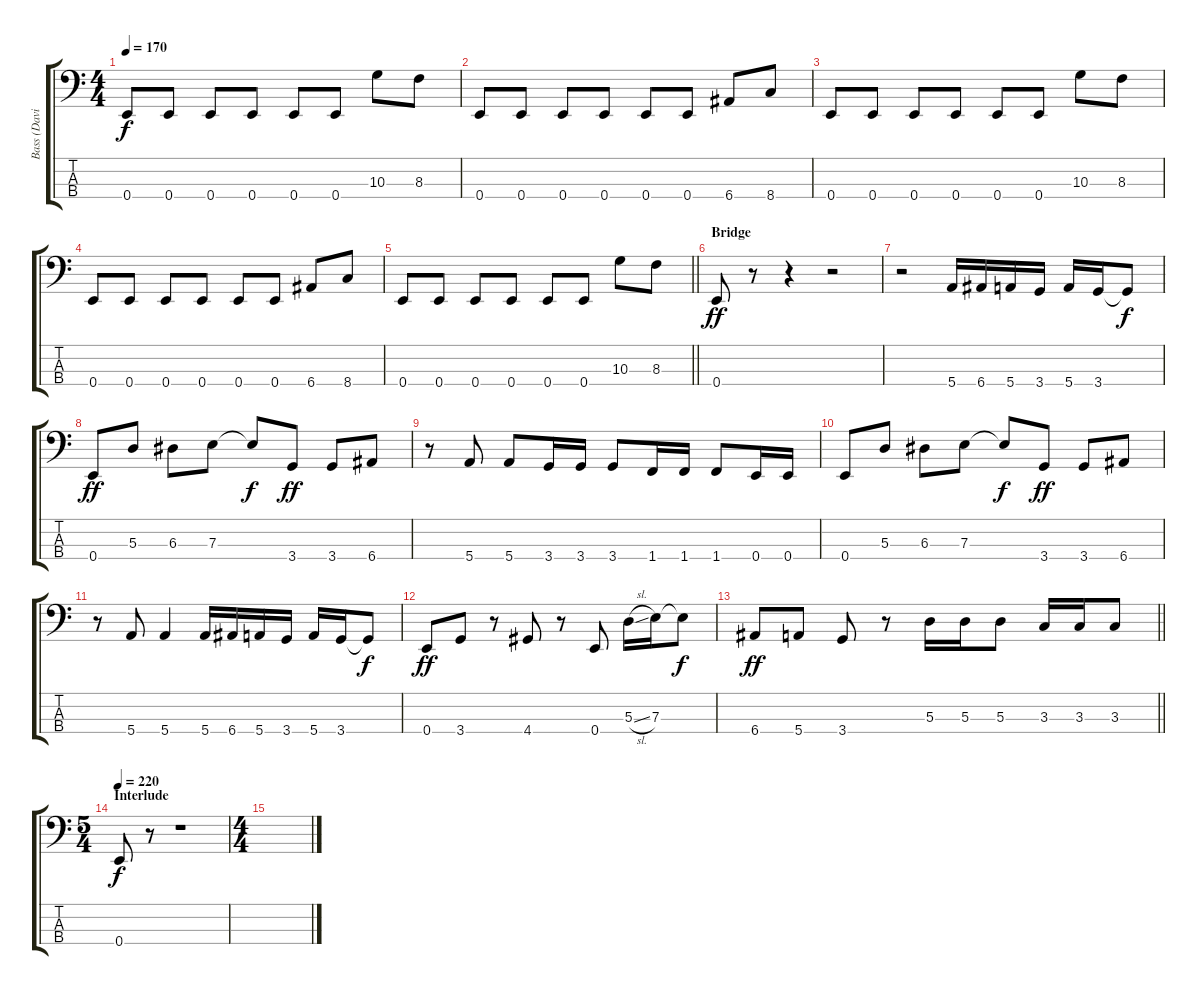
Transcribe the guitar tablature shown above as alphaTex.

\track ("Bass (David Ellefson)" "Bass (Davi") {instrument electricbasspick}
\staff {score tabs}
\tuning (G2 D2 A1 E1) {hide}
\ts (4 4)
\tempo 170
\clef f4
\ks c
0.4.8{dy f} 0.4.8 0.4.8 0.4.8 0.4.8 0.4.8 10.3.8 8.3.8 |
0.4.8 0.4.8 0.4.8 0.4.8 0.4.8 0.4.8 6.4.8 8.4.8 |
0.4.8 0.4.8 0.4.8 0.4.8 0.4.8 0.4.8 10.3.8 8.3.8 |
0.4.8 0.4.8 0.4.8 0.4.8 0.4.8 0.4.8 6.4.8 8.4.8 |
\barLineRight lightlight
0.4.8 0.4.8 0.4.8 0.4.8 0.4.8 0.4.8 10.3.8 8.3.8 |
\section ("" "Bridge")
0.4.8{dy ff} r.8 r.4 r.2 |
r.2 5.4.16 6.4.16 5.4.16 3.4.16 5.4.16 3.4.16 3.4{t}.8{dy f} |
0.4.8{dy ff} 5.3.8 6.3.8 7.3.8 7.3{t}.8{dy f} 3.4.8{dy ff} 3.4.8 6.4.8 |
r.8 5.4.8 5.4.8 3.4.16 3.4.16 3.4.8 1.4.16 1.4.16 1.4.8 0.4.16 0.4.16 |
0.4.8 5.3.8 6.3.8 7.3.8 7.3{t}.8{dy f} 3.4.8{dy ff} 3.4.8 6.4.8 |
r.8 5.4.8 5.4.4 5.4.16 6.4.16 5.4.16 3.4.16 5.4.16 3.4.16 3.4{t}.8{dy f} |
0.4.8{dy ff} 3.4.8 r.8 4.4.8 r.8 0.4.8 5.3{sl}.16 7.3.16 7.3{t}.8{dy f} |
\barLineRight lightlight
6.4.8{dy ff} 5.4.8 3.4.8 r.8 5.3.16 5.3.16 5.3.8 3.3.16 3.3.16 3.3.8 |
\ts (5 4)
\section ("" "Interlude")
\tempo 220
0.4.8{dy f} r.8 r.1 |
\ts (4 4)
